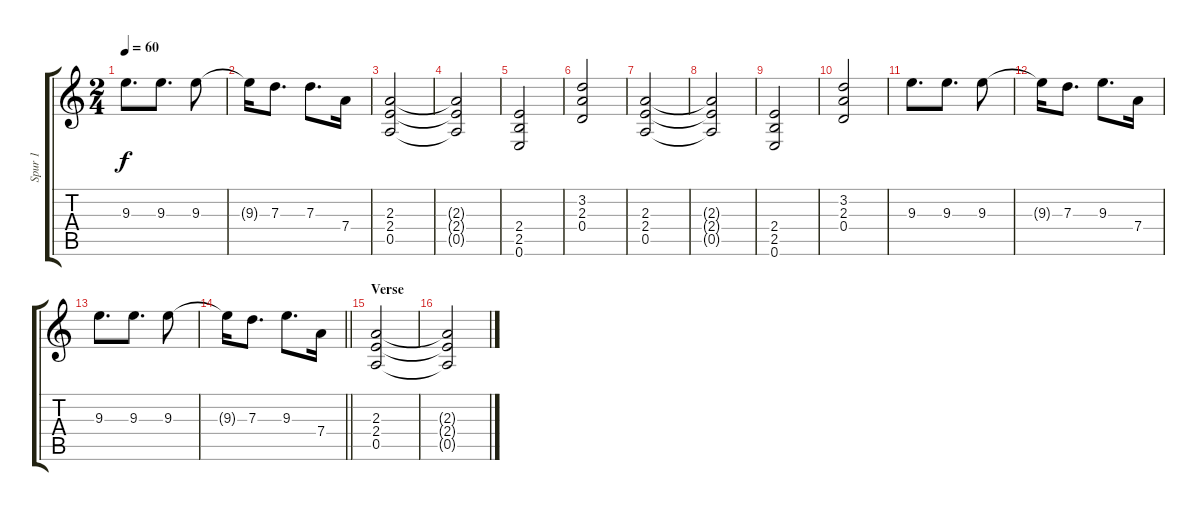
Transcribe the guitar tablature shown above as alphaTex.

\track ("Spur 1" "Spur 1") {instrument electricguitarclean}
\staff {score tabs}
\tuning (E4 B3 G3 D3 A2 E2) {hide}
\ts (2 4)
\tempo 60
\clef g2
\ks c
9.3.8{d dy f} 9.3.8{d} 9.3.8 |
9.3{t}.16 7.3.8{d} 7.3.8{d} 7.4.16 |
(2.3 2.4 0.5).2{instrument distortionguitar} |
(2.3{t} 2.4{t} 0.5{t}).2 |
(2.4 2.5 0.6).2 |
(3.2 2.3 0.4).2 |
(2.3 2.4 0.5).2 |
(2.3{t} 2.4{t} 0.5{t}).2 |
(2.4 2.5 0.6).2 |
(3.2 2.3 0.4).2 |
9.3.8{d instrument electricguitarclean} 9.3.8{d} 9.3.8 |
9.3{t}.16 7.3.8{d} 9.3.8{d} 7.4.16 |
9.3.8{d} 9.3.8{d} 9.3.8 |
\barLineRight lightlight
9.3{t}.16 7.3.8{d} 9.3.8{d} 7.4.16 |
\section ("" "Verse")
(2.3 2.4 0.5).2{instrument distortionguitar} |
(2.3{t} 2.4{t} 0.5{t}).2
